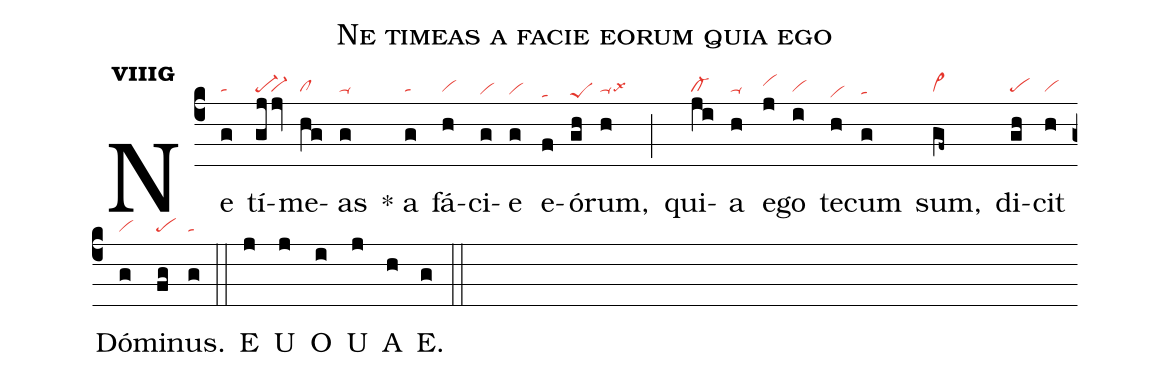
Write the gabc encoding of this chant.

name:Ne timeas a facie eorum quia ego;
office-part:an;
mode:8g;
nabc-lines:1;
%%
initial-style: 1;
name: Ne timeas a facie eorum quia ego;
mode:8;
office-part: Antiphona;
annotation: Ant.;
annotation: viii g;
nabc-lines:1;
%%
(c4) Ne(g|ta) tí(gjjv|pe-``vi-)me(hg|cl)as(g|ta-) <sp>*</sp> a(g|ta) fá(h|vi)ci(g|vihe)e(g|vihe) e(f|tahd)ó(gh|peShd)rum,(h|ta-lsx3) (;) qui(ji|cl-)a(h|ta-) e(j|vihh)go(i|vi) te(h|vihd)cum(g|tahe) sum,(gf~|vi>) di(gh|pe)cit(h|vi) Dó(g|vi)mi(fg|pe)nus.(g|ta) (::)
<eu>E(j) U(j) O(i) U(j) A(h) E.(g) </eu>(::)
